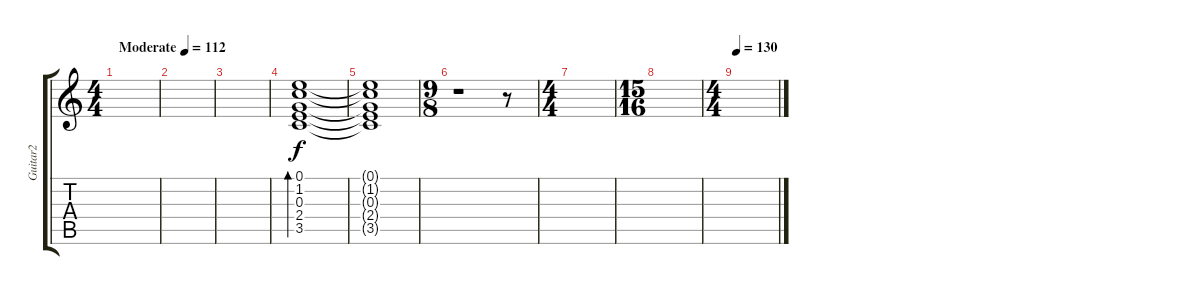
\track ("Guitar2" "Guitar2") {instrument overdrivenguitar}
\staff {score tabs}
\tuning (E4 B3 G3 D3 A2 E2) {hide}
\ts (4 4)
\tempo (112 "Moderate")
\clef g2
\ks c
|
|
|
(0.1 1.2 0.3 2.4 3.5).1{bd 240 instrument overdrivenguitar} |
(0.1{t} 1.2{t} 0.3{t} 2.4{t} 3.5{t}).1 |
\ts (9 8)
r.1{instrument overdrivenguitar} r.8 |
\ts (4 4)
|
\ts (15 16)
|
\ts (4 4)
\tempo 130
